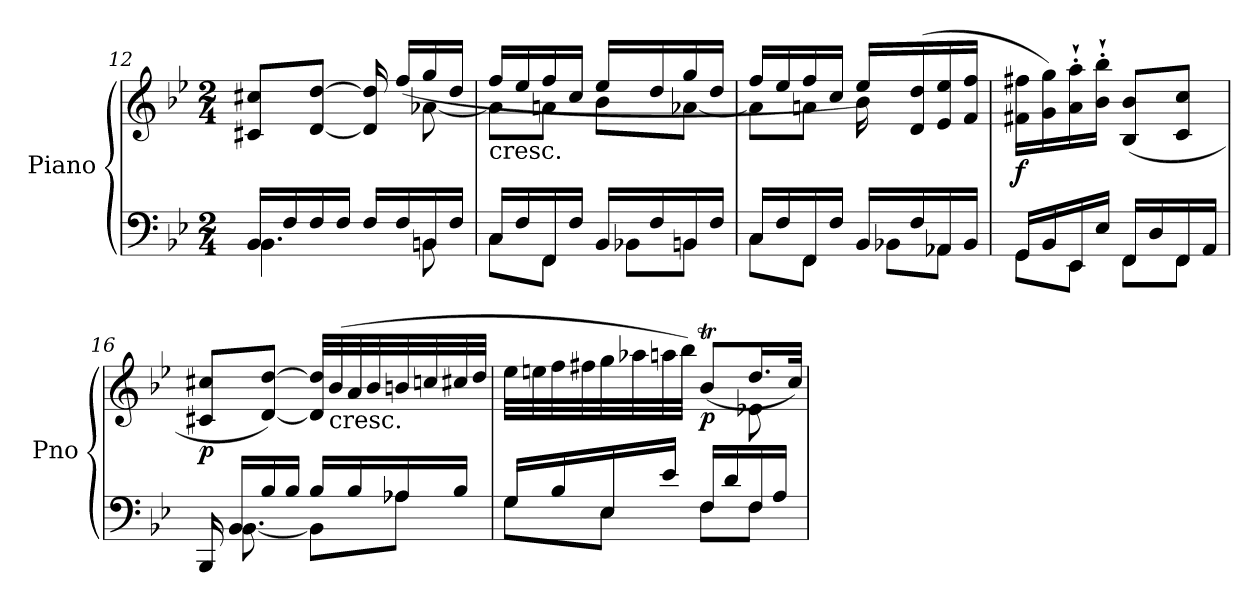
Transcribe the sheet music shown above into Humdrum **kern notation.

**kern	**kern	**dynam
*part1	*part1	*part1
*staff2	*staff1	*staff1/2
*I"Piano	*	*
*I'Pno	*	*
*clefF4	*clefG2	*
*k[b-e-]	*k[b-e-]	*
*B-:	*B-:	*
*M2/4	*M2/4	*
=12	=12	=12
*^	*^	*
16BB-/LL	4.BB-\	8c#X/ 8cc#X/L	4.ryy	.
16F/	.	.	.	.
16F/	.	[8d/ [8dd/J	.	.
16F/JJ	.	.	.	.
16F/LL	.	16d/] 16dd/]	.	.
16F/	.	(>16ff/LL	.	.
16BBn/	8BB\	16gg/	[8a-X\	.
16F/JJ	.	16dd/JJ	.	.
!!LO:LB:g=z	!!
=13	=13	=13	=13	=13
!	!	!LO:TX:b:t=cresc.	!	!
16C/LL	8C\L	16ff/LL	8a-\L]	.
16F/	.	16ee-/	.	.
16FF/	8FF\J	16ff/	8an\J	.
16F/JJ	.	16cc/JJ	.	.
16BB-/LL	8BB-X\L	16ee-/LL	8b-\L	.
16F/	.	16dd/	.	.
16BBn/	8BB\J	16gg/	[8a-X\J	.
16F/JJ	.	16dd/JJ	.	.
=14	=14	=14	=14	=14
16C/LL	8C\L	16ff/LL	8a-\L]	.
16F/	.	16ee-/	.	.
16FF/	8FF\J	16ff/	8an\J	.
16F/JJ	.	16cc/JJ	.	.
16BB-/LL	8BB-X\L	16ee-/LL)	16b-\	.
16F/	.	(>16d/ 16dd/	8.ryy	.
16AA-X/	8AA-\J	16e-/ 16ee-/	.	.
16BB-/JJ	.	16f/ 16ff/JJ	.	.
*	*	*v	*v	*
=15	=15	=15	=15
!	!	!	!LO:DY:b
16GG/LL	8GG\L	16f#X\ 16ff#X\LL	f
16BB-/	.	16g\ 16gg\)	.
16EE-/	8EE-\J	16a\'` 16aa\'`	.
16E-/JJ	.	16b-\'` 16bb-\'`JJ	.
16FF/LL	8FF\L	(<8B-/ 8b-/L	.
16D/	.	.	.
16FF/	8FF\J	8c/ 8cc/J	.
16AA/JJ	.	.	.
=16	=16	=16	=16
!	!	!	!LO:DY:b
16BBB-/	16ryy	8c#X/ 8cc#X/L	p
16BB-/LL	[8.BB-\	.	.
16B-/	.	[8d/ [8dd/J)	.
16B-/JJ	.	.	.
16B-/LL	8BB-\L]	32d/] 32dd/]LLL	.
!	!	!LO:TX:b:t=cresc.	!
.	.	(<32b-/	.
16B-/	.	32a/	.
.	.	32b-/	.
16A-X/	8A-\J	32bn/	.
.	.	32ccn/	.
16B-/JJ	.	32cc#X/	.
.	.	32dd/JJJ	.
!!LO:PB:g=z
=17	=17	=17	=17
*	*	*^	*
16G/LL	8G\L	32ee-\LLL	4.ryy	.
.	.	32een\	.	.
16B-/	.	32ff\	.	.
.	.	32ff#X\	.	.
16E-/	8E-\J	32gg\	.	.
.	.	32aa-X\	.	.
16e-/JJ	.	32aan\	.	.
.	.	32bb-\JJJ)	.	.
!	!	!	!	!LO:DY:b
16F/LL	8F\L	(>8b-T/L	.	p
16d/	.	.	.	.
16F/	8F\J	16.dd/L	8e-X\	.
16A/JJ	.	.	.	.
.	.	32cc/JJk)	.	.
*v	*v	*	*	*
*	*v	*v	*
=	=	=
*-	*-	*-
